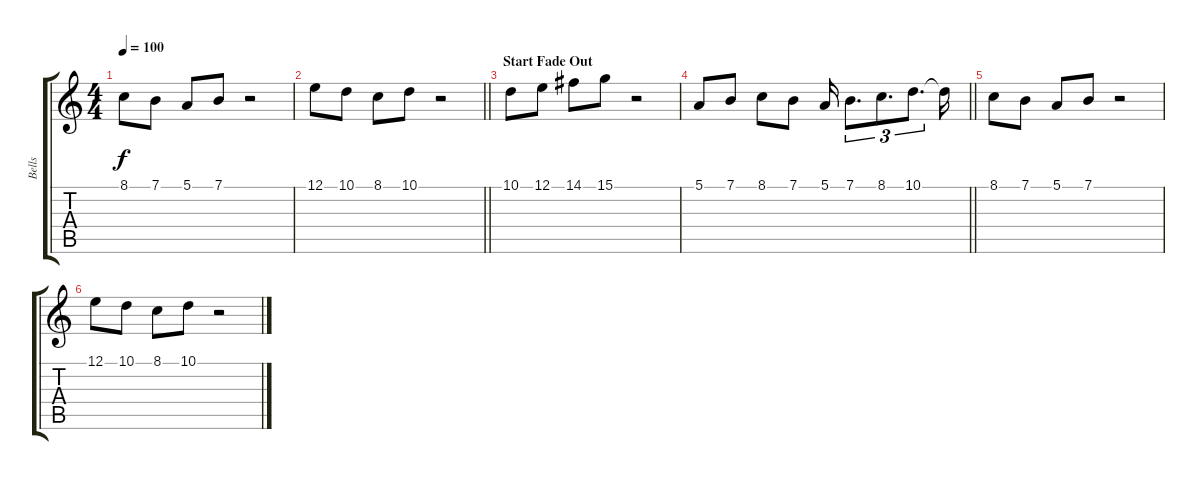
\track ("Bells" "Bells") {instrument marimba}
\staff {score tabs}
\tuning (E4 B3 G3 D3 A2 E2) {hide}
\ts (4 4)
\tempo 100
\clef g2
\ks c
8.1.8{dy f} 7.1.8 5.1.8 7.1.8 r.2 |
\barLineRight lightlight
12.1.8 10.1.8 8.1.8 10.1.8 r.2 |
\section ("" "Start Fade Out")
10.1.8 12.1.8 14.1.8 15.1.8 r.2 |
\barLineRight lightlight
5.1.8 7.1.8 8.1.8 7.1.8 5.1.16 7.1.8{d tu (3 2)} 8.1.8{d tu (3 2)} 10.1.8{d tu (3 2)} 10.1{t}.16 |
8.1.8 7.1.8 5.1.8 7.1.8 r.2 |
12.1.8 10.1.8 8.1.8 10.1.8 r.2
